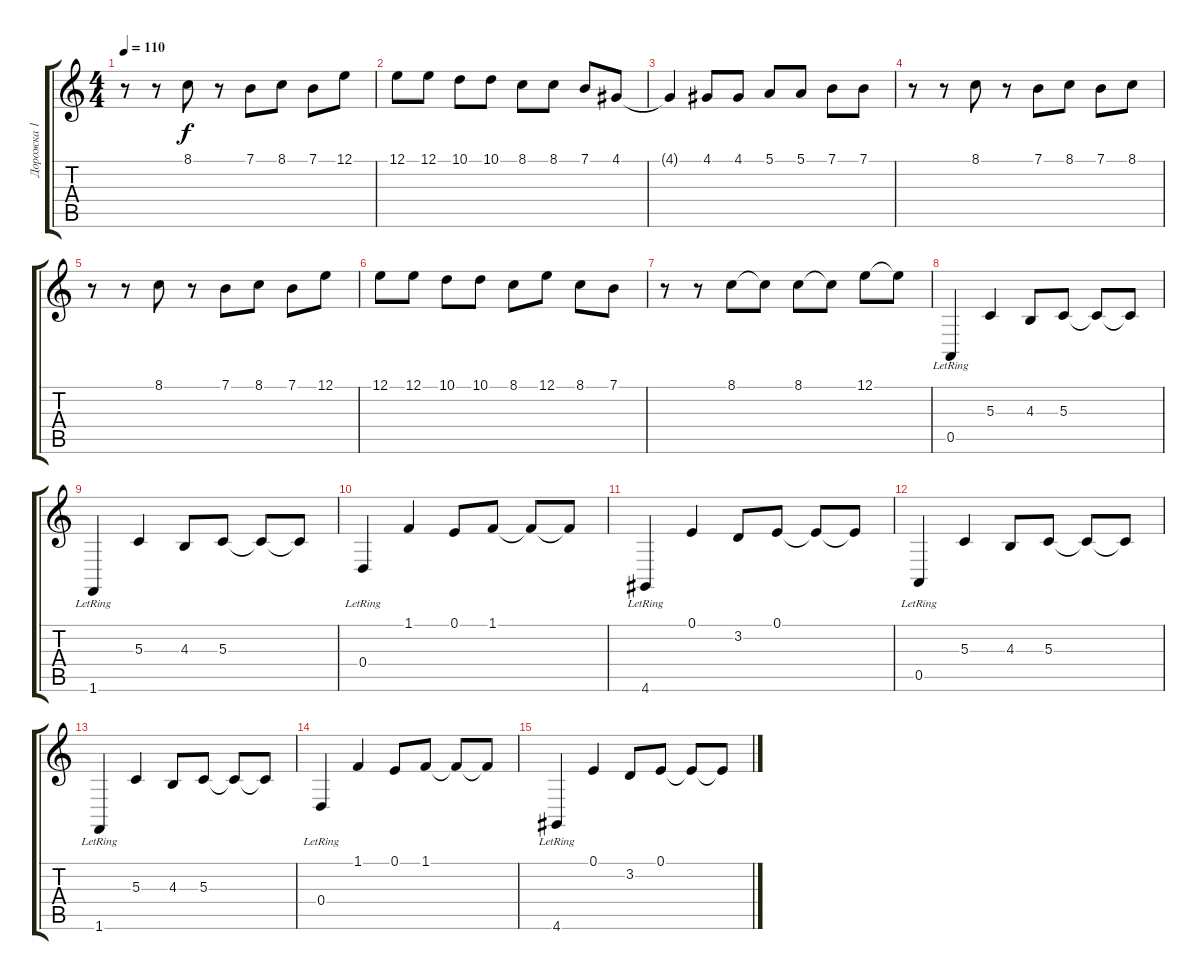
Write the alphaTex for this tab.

\track ("Дорожка 1" "Дорожка 1") {instrument acousticgrandpiano}
\staff {score tabs}
\tuning (E4 B3 G3 D3 A2 E2) {hide}
\ts (4 4)
\tempo 110
\clef g2
\ks c
r.8{dy f} r.8 8.1.8 r.8 7.1.8 8.1.8 7.1.8 12.1.8 |
12.1.8 12.1.8 10.1.8 10.1.8 8.1.8 8.1.8 7.1.8 4.1.8 |
4.1{t}.4 4.1.8 4.1.8 5.1.8 5.1.8 7.1.8 7.1.8 |
r.8 r.8 8.1.8 r.8 7.1.8 8.1.8 7.1.8 8.1.8 |
r.8 r.8 8.1.8 r.8 7.1.8 8.1.8 7.1.8 12.1.8 |
12.1.8 12.1.8 10.1.8 10.1.8 8.1.8 12.1.8 8.1.8 7.1.8 |
r.8 r.8 8.1.8 8.1{t}.8 8.1.8 8.1{t}.8 12.1.8 12.1{t}.8 |
0.5{lr}.4 5.3.4 4.3.8 5.3.8 5.3{t}.8 5.3{t}.8 |
1.6{lr}.4 5.3.4 4.3.8 5.3.8 5.3{t}.8 5.3{t}.8 |
0.4{lr}.4 1.1.4 0.1.8 1.1.8 1.1{t}.8 1.1{t}.8 |
4.6{lr}.4 0.1.4 3.2.8 0.1.8 0.1{t}.8 0.1{t}.8 |
0.5{lr}.4 5.3.4 4.3.8 5.3.8 5.3{t}.8 5.3{t}.8 |
1.6{lr}.4 5.3.4 4.3.8 5.3.8 5.3{t}.8 5.3{t}.8 |
0.4{lr}.4 1.1.4 0.1.8 1.1.8 1.1{t}.8 1.1{t}.8 |
4.6{lr}.4 0.1.4 3.2.8 0.1.8 0.1{t}.8 0.1{t}.8
